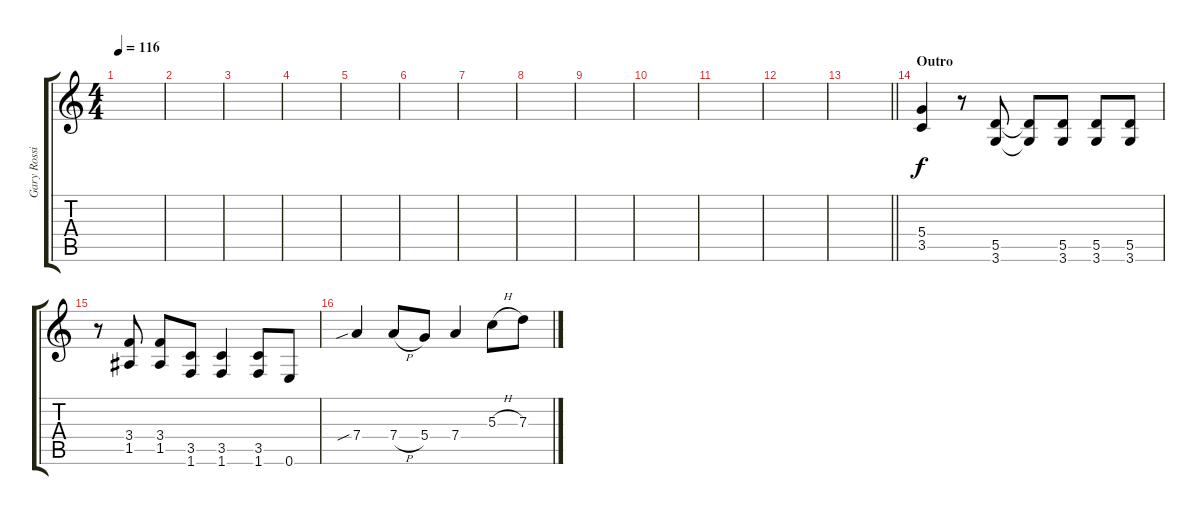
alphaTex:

\track ("Gary Rossington - Solos" "Gary Rossi") {instrument overdrivenguitar}
\staff {score tabs}
\tuning (E4 B3 G3 D3 A2 E2) {hide}
\ts (4 4)
\tempo 116
\clef g2
\ks c
|
|
|
|
|
|
|
|
|
|
|
|
\barLineRight lightlight
|
\section ("" "Outro")
(5.4 3.5).4{volume 10} r.8 (5.5 3.6).8 (5.5{t} 3.6{t}).8 (5.5 3.6).8 (5.5 3.6).8 (5.5 3.6).8 |
r.8 (3.4 1.5).8 (3.4 1.5).8 (3.5 1.6).8 (3.5 1.6).4 (3.5 1.6).8 0.6.8 |
7.4{sib}.4{volume 14} 7.4{h}.8 5.4.8 7.4.4 5.3{h}.8 7.3.8
